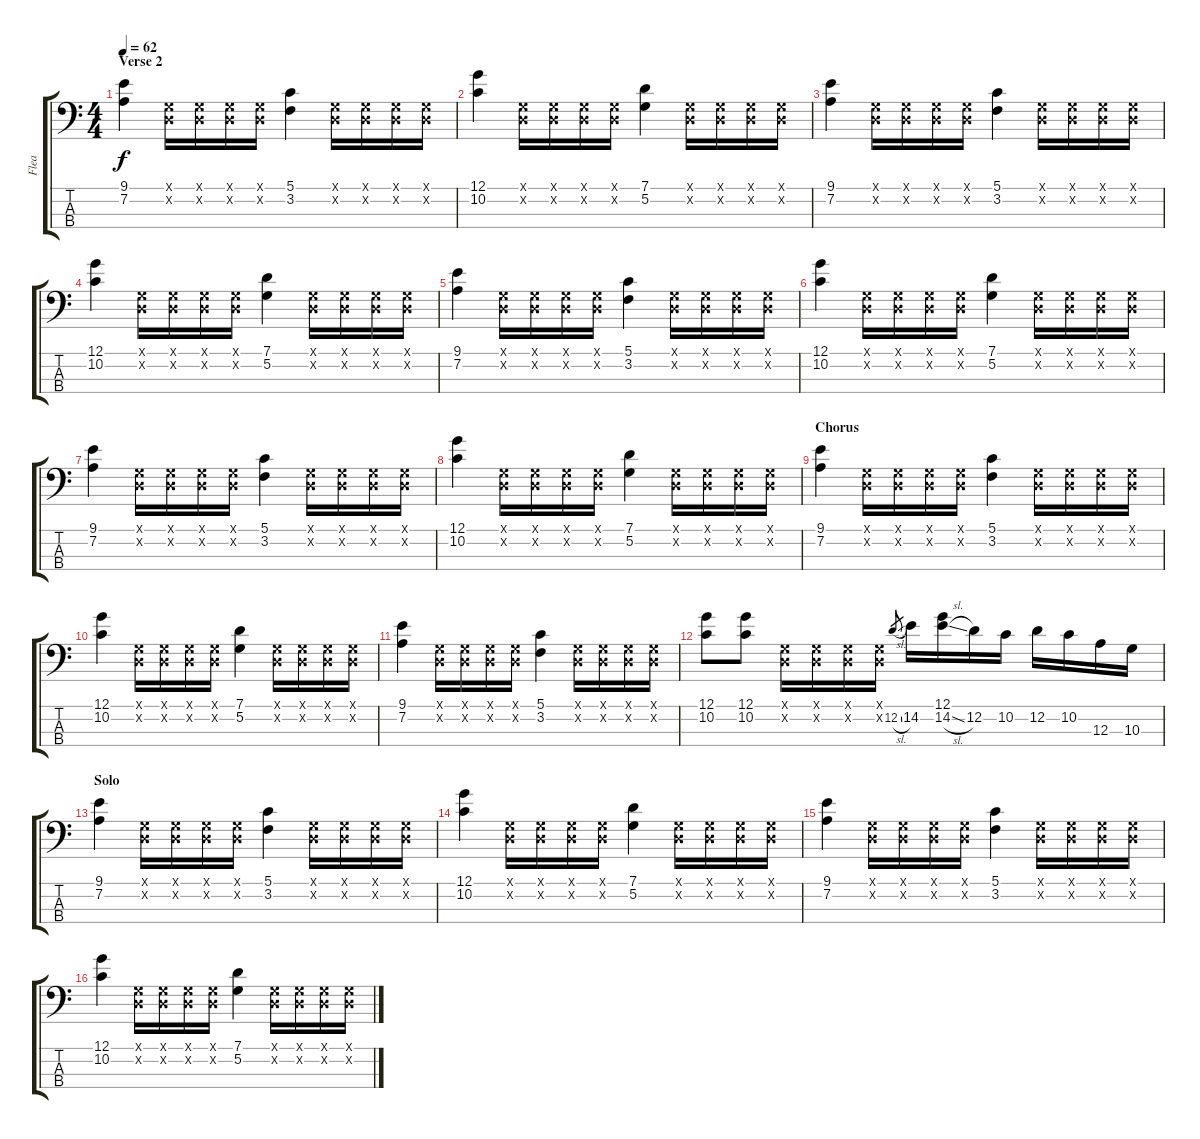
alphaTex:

\track ("Flea" "Flea") {instrument electricbasspick}
\staff {score tabs}
\tuning (G2 D2 A1 E1) {hide}
\ts (4 4)
\section ("" "Verse 2")
\tempo 62
\clef f4
\ks c
(9.1 7.2).4{dy f} (0.1{x} 0.2{x}).16 (0.1{x} 0.2{x}).16 (0.1{x} 0.2{x}).16 (0.1{x} 0.2{x}).16 (5.1 3.2).4 (0.1{x} 0.2{x}).16 (0.1{x} 0.2{x}).16 (0.1{x} 0.2{x}).16 (0.1{x} 0.2{x}).16 |
(12.1 10.2).4 (0.1{x} 0.2{x}).16 (0.1{x} 0.2{x}).16 (0.1{x} 0.2{x}).16 (0.1{x} 0.2{x}).16 (7.1 5.2).4 (0.1{x} 0.2{x}).16 (0.1{x} 0.2{x}).16 (0.1{x} 0.2{x}).16 (0.1{x} 0.2{x}).16 |
(9.1 7.2).4 (0.1{x} 0.2{x}).16 (0.1{x} 0.2{x}).16 (0.1{x} 0.2{x}).16 (0.1{x} 0.2{x}).16 (5.1 3.2).4 (0.1{x} 0.2{x}).16 (0.1{x} 0.2{x}).16 (0.1{x} 0.2{x}).16 (0.1{x} 0.2{x}).16 |
(12.1 10.2).4 (0.1{x} 0.2{x}).16 (0.1{x} 0.2{x}).16 (0.1{x} 0.2{x}).16 (0.1{x} 0.2{x}).16 (7.1 5.2).4 (0.1{x} 0.2{x}).16 (0.1{x} 0.2{x}).16 (0.1{x} 0.2{x}).16 (0.1{x} 0.2{x}).16 |
(9.1 7.2).4 (0.1{x} 0.2{x}).16 (0.1{x} 0.2{x}).16 (0.1{x} 0.2{x}).16 (0.1{x} 0.2{x}).16 (5.1 3.2).4 (0.1{x} 0.2{x}).16 (0.1{x} 0.2{x}).16 (0.1{x} 0.2{x}).16 (0.1{x} 0.2{x}).16 |
(12.1 10.2).4 (0.1{x} 0.2{x}).16 (0.1{x} 0.2{x}).16 (0.1{x} 0.2{x}).16 (0.1{x} 0.2{x}).16 (7.1 5.2).4 (0.1{x} 0.2{x}).16 (0.1{x} 0.2{x}).16 (0.1{x} 0.2{x}).16 (0.1{x} 0.2{x}).16 |
(9.1 7.2).4 (0.1{x} 0.2{x}).16 (0.1{x} 0.2{x}).16 (0.1{x} 0.2{x}).16 (0.1{x} 0.2{x}).16 (5.1 3.2).4 (0.1{x} 0.2{x}).16 (0.1{x} 0.2{x}).16 (0.1{x} 0.2{x}).16 (0.1{x} 0.2{x}).16 |
(12.1 10.2).4 (0.1{x} 0.2{x}).16 (0.1{x} 0.2{x}).16 (0.1{x} 0.2{x}).16 (0.1{x} 0.2{x}).16 (7.1 5.2).4 (0.1{x} 0.2{x}).16 (0.1{x} 0.2{x}).16 (0.1{x} 0.2{x}).16 (0.1{x} 0.2{x}).16 |
\section ("" "Chorus")
(9.1 7.2).4 (0.1{x} 0.2{x}).16 (0.1{x} 0.2{x}).16 (0.1{x} 0.2{x}).16 (0.1{x} 0.2{x}).16 (5.1 3.2).4 (0.1{x} 0.2{x}).16 (0.1{x} 0.2{x}).16 (0.1{x} 0.2{x}).16 (0.1{x} 0.2{x}).16 |
(12.1 10.2).4 (0.1{x} 0.2{x}).16 (0.1{x} 0.2{x}).16 (0.1{x} 0.2{x}).16 (0.1{x} 0.2{x}).16 (7.1 5.2).4 (0.1{x} 0.2{x}).16 (0.1{x} 0.2{x}).16 (0.1{x} 0.2{x}).16 (0.1{x} 0.2{x}).16 |
(9.1 7.2).4 (0.1{x} 0.2{x}).16 (0.1{x} 0.2{x}).16 (0.1{x} 0.2{x}).16 (0.1{x} 0.2{x}).16 (5.1 3.2).4 (0.1{x} 0.2{x}).16 (0.1{x} 0.2{x}).16 (0.1{x} 0.2{x}).16 (0.1{x} 0.2{x}).16 |
(12.1 10.2).8 (12.1 10.2).8 (0.1{x} 0.2{x}).16 (0.1{x} 0.2{x}).16 (0.1{x} 0.2{x}).16 (0.1{x} 0.2{x}).16 12.2{sl}.8{gr} 14.2.16 (12.1 14.2{sl}).16 12.2.16 10.2.16 12.2.16 10.2.16 12.3.16 10.3.16 |
\section ("" "Solo")
(9.1 7.2).4 (0.1{x} 0.2{x}).16 (0.1{x} 0.2{x}).16 (0.1{x} 0.2{x}).16 (0.1{x} 0.2{x}).16 (5.1 3.2).4 (0.1{x} 0.2{x}).16 (0.1{x} 0.2{x}).16 (0.1{x} 0.2{x}).16 (0.1{x} 0.2{x}).16 |
(12.1 10.2).4 (0.1{x} 0.2{x}).16 (0.1{x} 0.2{x}).16 (0.1{x} 0.2{x}).16 (0.1{x} 0.2{x}).16 (7.1 5.2).4 (0.1{x} 0.2{x}).16 (0.1{x} 0.2{x}).16 (0.1{x} 0.2{x}).16 (0.1{x} 0.2{x}).16 |
(9.1 7.2).4 (0.1{x} 0.2{x}).16 (0.1{x} 0.2{x}).16 (0.1{x} 0.2{x}).16 (0.1{x} 0.2{x}).16 (5.1 3.2).4 (0.1{x} 0.2{x}).16 (0.1{x} 0.2{x}).16 (0.1{x} 0.2{x}).16 (0.1{x} 0.2{x}).16 |
(12.1 10.2).4 (0.1{x} 0.2{x}).16 (0.1{x} 0.2{x}).16 (0.1{x} 0.2{x}).16 (0.1{x} 0.2{x}).16 (7.1 5.2).4 (0.1{x} 0.2{x}).16 (0.1{x} 0.2{x}).16 (0.1{x} 0.2{x}).16 (0.1{x} 0.2{x}).16
